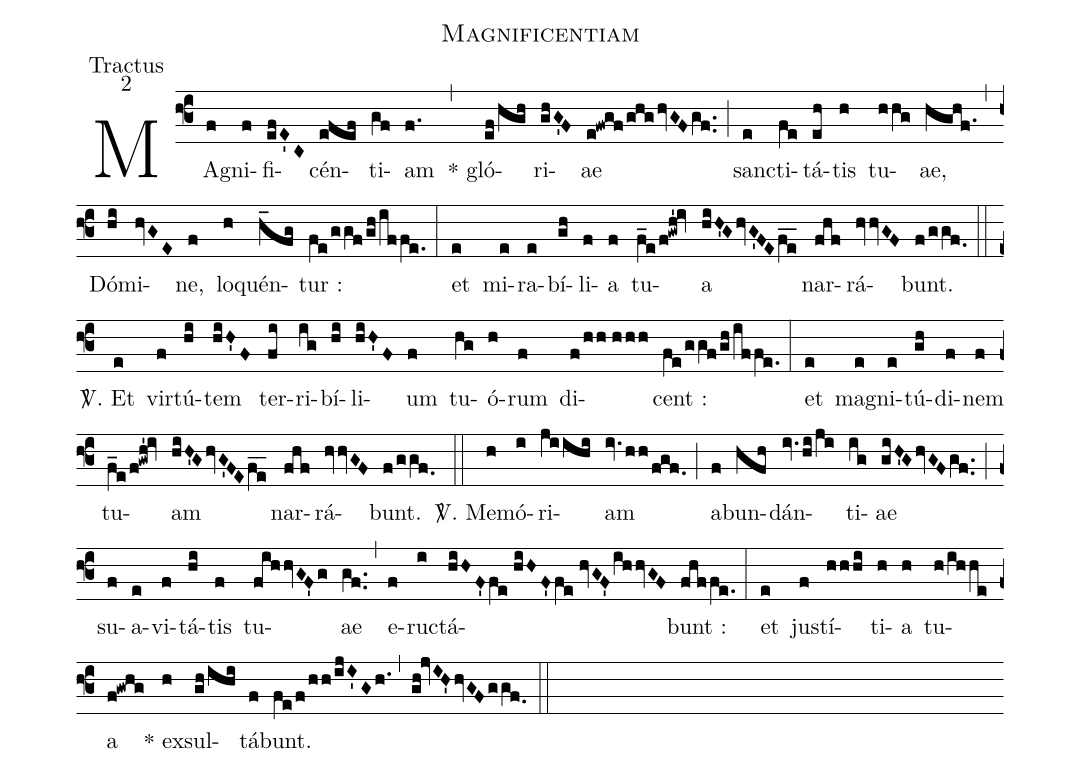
name:Magnificentiam;
office-part:Tractus;
mode:2;
%%
(f3) MA(f)gni(f)fi(efE'C)cén(efef)ti(gf)am(f.) (,) * gló(ef/hgh)ri(ghG'F)ae(e!fwgf/ghghvGFgf..) (;) san(e)cti(fe)tá(eh)tis(h) tu(hhg)ae,(hghf.) (,) Dó(hi)mi(hvGE)ne,(f) lo(h)quén(h_fg)tur :(fe/ggf/gh/iffe.) (:) et(e) mi(e)ra(e)bí(gh)li(f)a(f) tu(f_e/f!gwh'!iv)a(hiH'GhvG'FEfe__) nar(fhf)rá(hvvGF)bunt.(f/ggf.0) (::)
<sp>V/</sp>. Et(e) vir(f)tú(hi)tem(hiH'F) ter(fi)ri(ig)bí(hi)li(hiH'F)um(f) tu(hg)ó(h)rum(f) di(f/hh//hhh)cent :(fe/ggf/gh/iffe.) (:) et(e) ma(e)gni(e)tú(gh)di(f)nem(f) tu(f_e/f!gwh'!iv)am(hiH'GhvG'FEfe__) nar(fhf)rá(hvvGF)bunt.(f/ggf.0) (::)
<sp>V/</sp>. Me(h)mó(i)ri(jiihi)am(iv.hh/fgf.) (;) a(f)bun(hfh)dán(iv.hi/ji)ti(ig)ae(giH'GhvGFgf..) (;) su(f)a(e)vi(f)tá(hi)tis(f) tu(fihhvGF'g)ae(gf..) (,) e(f)ru(i)ctá(hiHF'fe//hiHF'fe//hvGF'ihhvGF)bunt :(fhffe.) (:) et(e) ju(f)stí(hhhi)ti(h)a(h) tu(h/ihhe)a(f!gwhg) ()* ex(h)sul(gh/ihi)tá(f)bunt.(fe/f/hh/ijI'Gh.) (,) (gh!jvIH'hvGFggf.0) (::)
